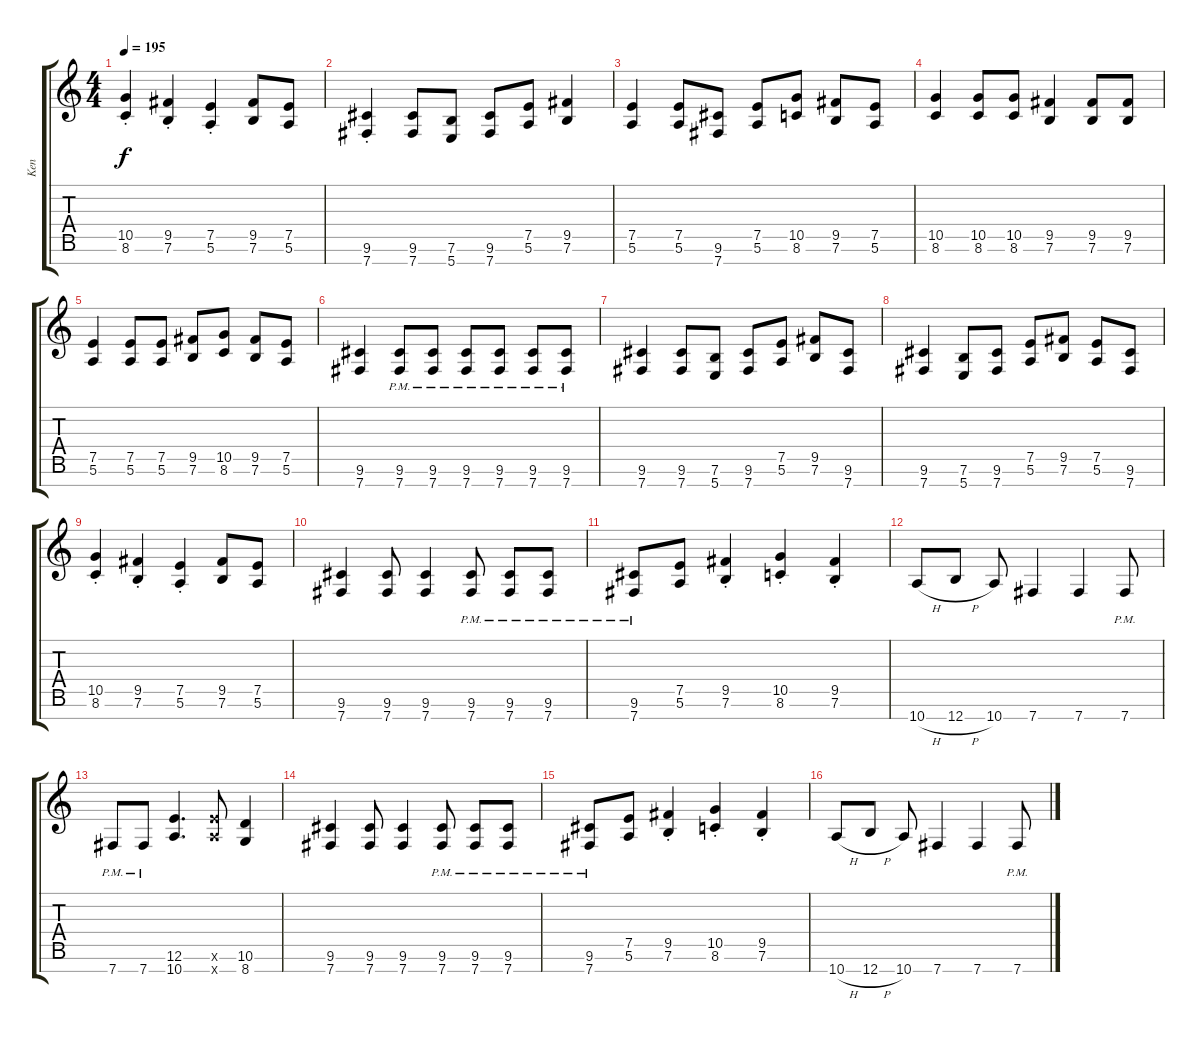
\track ("Ken" "Ken") {instrument distortionguitar}
\staff {score tabs}
\tuning (E4 B3 G3 D3 A2 E2 B1) {hide}
\ts (4 4)
\tempo 195
\clef g2
\ks c
(10.5{st} 8.6{st}).4{dy f} (9.5{st} 7.6{st}).4 (7.5{st} 5.6{st}).4 (9.5 7.6).8 (7.5 5.6).8 |
(9.6 7.7{st}).4 (9.6 7.7).8 (7.6 5.7).8 (9.6 7.7).8 (7.5 5.6).8 (9.5 7.6).4 |
(7.5 5.6).4 (7.5 5.6).8 (9.6 7.7).8 (7.5 5.6).8 (10.5 8.6).8 (9.5 7.6).8 (7.5 5.6).8 |
(10.5 8.6).4 (10.5 8.6).8 (10.5 8.6).8 (9.5 7.6).4 (9.5 7.6).8 (9.5 7.6).8 |
(7.5 5.6).4 (7.5 5.6).8 (7.5 5.6).8 (9.5 7.6).8 (10.5 8.6).8 (9.5 7.6).8 (7.5 5.6).8 |
(9.6 7.7).4 (9.6{pm} 7.7{pm}).8 (9.6{pm} 7.7{pm}).8 (9.6{pm} 7.7{pm}).8 (9.6{pm} 7.7{pm}).8 (9.6{pm} 7.7{pm}).8 (9.6{pm} 7.7{pm}).8 |
(9.6 7.7).4 (9.6 7.7).8 (7.6 5.7).8 (9.6 7.7).8 (7.5 5.6).8 (9.5 7.6).8 (9.6 7.7).8 |
(9.6 7.7).4 (7.6 5.7).8 (9.6 7.7).8 (7.5 5.6).8 (9.5 7.6).8 (7.5 5.6).8 (9.6 7.7).8 |
(10.5{st} 8.6{st}).4 (9.5{st} 7.6{st}).4 (7.5{st} 5.6{st}).4 (9.5 7.6).8 (7.5 5.6).8 |
(9.6 7.7).4 (9.6 7.7).8 (9.6 7.7).4 (9.6{pm} 7.7{pm}).8 (9.6{pm} 7.7{pm}).8 (9.6{pm} 7.7{pm}).8 |
(9.6{pm} 7.7{pm}).8 (7.5 5.6).8 (9.5{st} 7.6{st}).4 (10.5{st} 8.6{st}).4 (9.5{st} 7.6{st}).4 |
10.7{h}.8 12.7{h}.8 10.7.8 7.7.4 7.7.4 7.7{pm}.8 |
7.7{pm}.8 7.7{pm}.8 (12.6 10.7).4{d} (12.6{x} 10.7{x}).8 (10.6 8.7).4 |
(9.6 7.7).4 (9.6 7.7).8 (9.6 7.7).4 (9.6{pm} 7.7{pm}).8 (9.6{pm} 7.7{pm}).8 (9.6{pm} 7.7{pm}).8 |
(9.6{pm} 7.7{pm}).8 (7.5 5.6).8 (9.5{st} 7.6{st}).4 (10.5{st} 8.6{st}).4 (9.5{st} 7.6{st}).4 |
10.7{h}.8 12.7{h}.8 10.7.8 7.7.4 7.7.4 7.7{pm}.8
